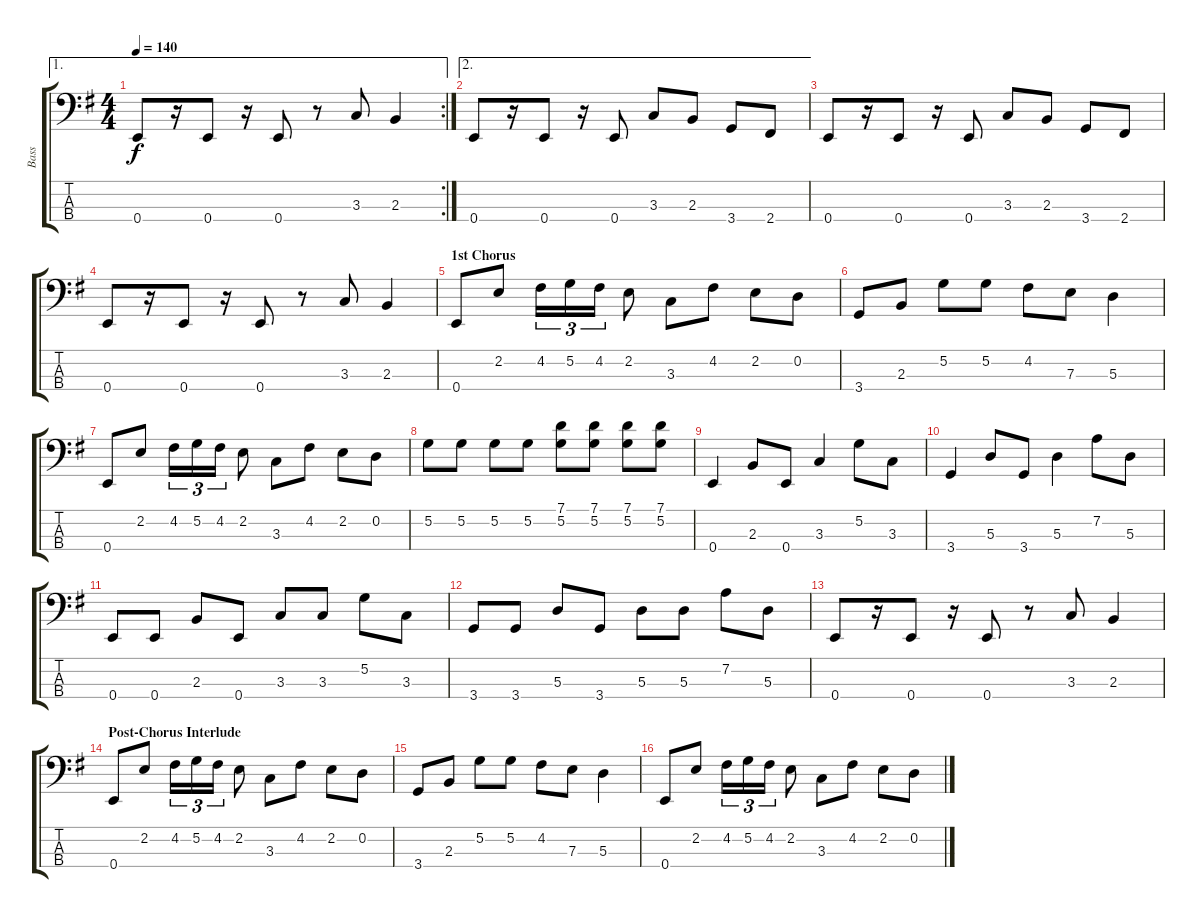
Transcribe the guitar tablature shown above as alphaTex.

\track ("Bass" "Bass") {instrument electricbassfinger}
\staff {score tabs}
\tuning (G2 D2 A1 E1) {hide}
\ae 1
\rc 2
\ts (4 4)
\tempo 140
\clef f4
\ks g
0.4.8{dy f} r.16 0.4.8 r.16 0.4.8 r.8 3.3.8 2.3.4 |
\ae 2
0.4.8 r.16 0.4.8 r.16 0.4.8 3.3.8 2.3.8 3.4.8 2.4.8 |
0.4.8 r.16 0.4.8 r.16 0.4.8 3.3.8 2.3.8 3.4.8 2.4.8 |
0.4.8 r.16 0.4.8 r.16 0.4.8 r.8 3.3.8 2.3.4 |
\section ("" "1st Chorus")
0.4.8 2.2.8 4.2.16{tu (3 2)} 5.2.16{tu (3 2)} 4.2.16{tu (3 2)} 2.2.8 3.3.8 4.2.8 2.2.8 0.2.8 |
3.4.8 2.3.8 5.2.8 5.2.8 4.2.8 7.3.8 5.3.4 |
0.4.8 2.2.8 4.2.16{tu (3 2)} 5.2.16{tu (3 2)} 4.2.16{tu (3 2)} 2.2.8 3.3.8 4.2.8 2.2.8 0.2.8 |
5.2.8 5.2.8 5.2.8 5.2.8 (7.1 5.2).8 (7.1 5.2).8 (7.1 5.2).8 (7.1 5.2).8 |
0.4.4 2.3.8 0.4.8 3.3.4 5.2.8 3.3.8 |
3.4.4 5.3.8 3.4.8 5.3.4 7.2.8 5.3.8 |
0.4.8 0.4.8 2.3.8 0.4.8 3.3.8 3.3.8 5.2.8 3.3.8 |
3.4.8 3.4.8 5.3.8 3.4.8 5.3.8 5.3.8 7.2.8 5.3.8 |
0.4.8 r.16 0.4.8 r.16 0.4.8 r.8 3.3.8 2.3.4 |
\section ("" "Post-Chorus Interlude")
0.4.8 2.2.8 4.2.16{tu (3 2)} 5.2.16{tu (3 2)} 4.2.16{tu (3 2)} 2.2.8 3.3.8 4.2.8 2.2.8 0.2.8 |
3.4.8 2.3.8 5.2.8 5.2.8 4.2.8 7.3.8 5.3.4 |
0.4.8 2.2.8 4.2.16{tu (3 2)} 5.2.16{tu (3 2)} 4.2.16{tu (3 2)} 2.2.8 3.3.8 4.2.8 2.2.8 0.2.8
